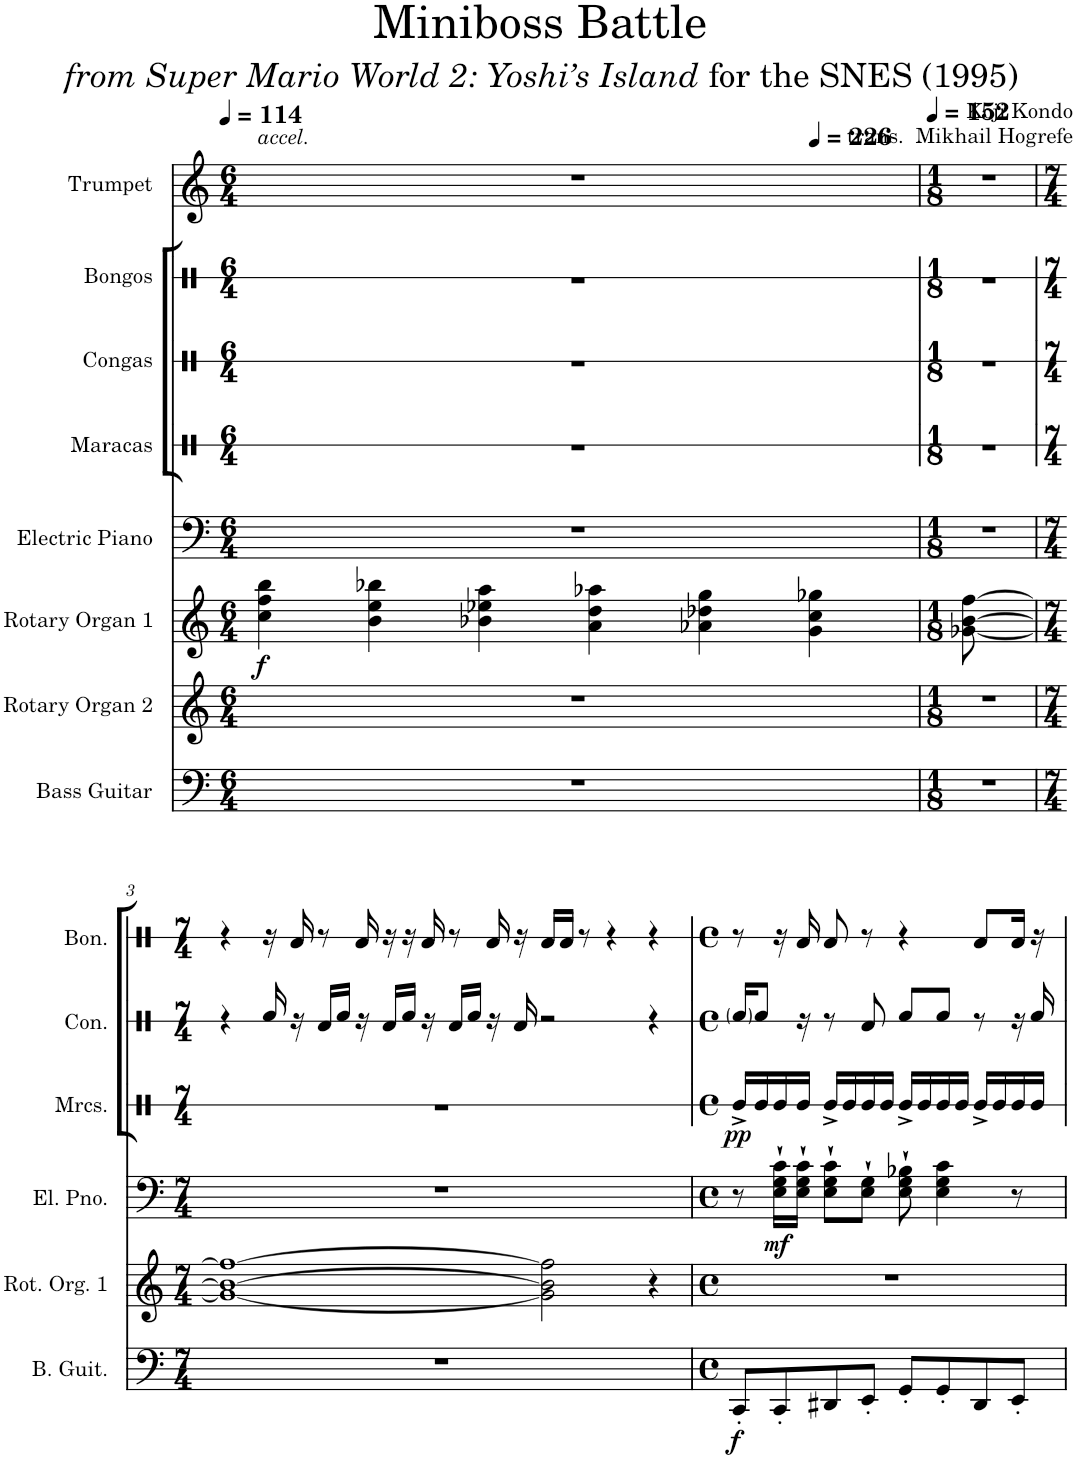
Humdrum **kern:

**kern	**dynam	**kern	**kern	**dynam	**kern	**dynam	**kern	**dynam	**kern	**kern	**kern
*part8	*part8	*part7	*part6	*part6	*part5	*part5	*part4	*part4	*part3	*part2	*part1
*staff8	*staff8	*staff7	*staff6	*staff6	*staff5	*staff5	*staff4	*staff4	*staff3	*staff2	*staff1
*I"Bass Guitar	*	*I"Rotary Organ 2	*I"Rotary Organ 1	*	*I"Electric Piano	*	*I"Maracas	*	*I"Congas	*I"Bongos	*I"Trumpet
*I'B. Guit.	*	*I'Rot. Org. 2	*I'Rot. Org. 1	*	*I'El. Pno.	*	*I'Mrcs.	*	*I'Con.	*I'Bon.	*I'Tpt.
*	*	*	*	*	*	*	*stria1	*	*stria1	*stria1	*
*clefF4	*	*clefG2	*clefG2	*	*clefF4	*	*clefX	*	*clefX	*clefX	*clefG2
*	*	*	*	*	*	*	*	*	*	*	*Trd1c2
*k[]	*	*k[]	*k[]	*	*k[]	*	*k[]	*	*k[]	*k[]	*k[]
*M6/4	*	*M6/4	*M6/4	*	*M6/4	*	*M6/4	*	*M6/4	*M6/4	*M6/4
*MM114	*	*MM114	*MM114	*	*MM114	*	*MM114	*	*MM114	*MM114	*MM114
=1	=1	=1	=1	=1	=1	=1	=1	=1	=1	=1	=1
!	!	!	!	!	!	!	!	!	!	!	!LO:TX:a:i:t=accel.
!	!	!	!	!LO:DY:b	!	!	!	!	!	!	!
*	*	*	*	*	*	*	*	*	*	*	*^
1.r	.	1.r	4cc\ 4ff\ 4bb\	f	1.r	.	1.r	.	1.r	1.r	1.r	1ryy
.	.	.	4b\ 4ee\ 4bb-X\	.	.	.	.	.	.	.	.	.
.	.	.	4b-X\ 4ee-X\ 4aa\	.	.	.	.	.	.	.	.	.
.	.	.	4a\ 4dd\ 4aa-X\	.	.	.	.	.	.	.	.	.
.	.	.	4a-X\ 4dd-X\ 4gg\	.	.	.	.	.	.	.	.	4ryy
*	*	*	*	*	*	*	*	*	*	*	*MM226	*
.	.	.	4g\ 4cc\ 4gg-X\	.	.	.	.	.	.	.	.	4ryy
*	*	*	*	*	*	*	*	*	*	*	*v	*v
=2	=2	=2	=2	=2	=2	=2	=2	=2	=2	=2	=2
*M1/8	*	*M1/8	*M1/8	*	*M1/8	*	*M1/8	*	*M1/8	*M1/8	*M1/8
*	*	*	*	*	*	*	*	*	*	*	*MM152
8r	.	8r	[8g-X\ [8b\ [8ff\	.	8r	.	8r	.	8r	8r	8r
!!LO:LB:g=z
=3	=3	=3	=3	=3	=3	=3	=3	=3	=3	=3	=3
*M7/4	*	*M7/4	*M7/4	*	*M7/4	*	*M7/4	*	*M7/4	*M7/4	*M7/4
1..r	.	1..r	1g-_ 1b_ 1ff_	.	1..r	.	1..r	.	4r	4r	1..r
.	.	.	.	.	.	.	.	.	16Rf/	16r	.
.	.	.	.	.	.	.	.	.	16r	16Rd/	.
.	.	.	.	.	.	.	.	.	16Rd/LL	8r	.
.	.	.	.	.	.	.	.	.	16Rf/JJ	.	.
.	.	.	.	.	.	.	.	.	16r	16Rd/	.
.	.	.	.	.	.	.	.	.	16Rd/LL	16r	.
.	.	.	.	.	.	.	.	.	16Rf/JJ	16r	.
.	.	.	.	.	.	.	.	.	16r	16Rd/	.
.	.	.	.	.	.	.	.	.	16Rd/LL	8r	.
.	.	.	.	.	.	.	.	.	16Rf/JJ	.	.
.	.	.	.	.	.	.	.	.	16r	16Rd/	.
.	.	.	.	.	.	.	.	.	16Rd/	16r	.
.	.	.	2g-\] 2b\] 2ff\]	.	.	.	.	.	2r	16Rd/LL	.
.	.	.	.	.	.	.	.	.	.	16Rd/JJ	.
.	.	.	.	.	.	.	.	.	.	8r	.
.	.	.	.	.	.	.	.	.	.	4r	.
.	.	.	4r	.	.	.	.	.	4r	4r	.
=4	=4	=4	=4	=4	=4	=4	=4	=4	=4	=4	=4
*M4/4	*	*M4/4	*M4/4	*	*M4/4	*	*M4/4	*	*M4/4	*M4/4	*M4/4
*met(c)	*	*met(c)	*met(c)	*	*met(c)	*	*met(c)	*	*met(c)	*met(c)	*met(c)
!	!LO:DY:b	!	!	!	!	!	!	!LO:DY:b	!	!	!
8CC'/L	f	1r	1r	.	8r	.	16Re^/LL	pp	16Rf/KL	8r	1r
.	.	.	.	.	.	.	16Re/	.	8Rf/J	.	.
!	!	!	!	!	!	!LO:DY:b	!	!	!	!	!
8CC'/	.	.	.	.	16E\` 16G\` 16c\`LL	mf	16Re/	.	.	16r	.
.	.	.	.	.	16E\` 16G\` 16c\`JJ	.	16Re/JJ	.	16r	16Rd/	.
8DD#X/	.	.	.	.	8E\` 8G\` 8c\`L	.	16Re^/LL	.	8r	8Rd/	.
.	.	.	.	.	.	.	16Re/	.	.	.	.
8EE'/J	.	.	.	.	8E\` 8G\`J	.	16Re/	.	8Rd/	8r	.
.	.	.	.	.	.	.	16Re/JJ	.	.	.	.
8GG'/L	.	.	.	.	8E\` 8G\` 8B-X\`	.	16Re^/LL	.	8Rf/L	4r	.
.	.	.	.	.	.	.	16Re/	.	.	.	.
8GG'/	.	.	.	.	4E\ 4G\ 4c\	.	16Re/	.	8Rf/J	.	.
.	.	.	.	.	.	.	16Re/JJ	.	.	.	.
8DD#/	.	.	.	.	.	.	16Re^/LL	.	8r	8Rd/L	.
.	.	.	.	.	.	.	16Re/	.	.	.	.
8EE'/J	.	.	.	.	8r	.	16Re/	.	16r	16Rd/Jk	.
.	.	.	.	.	.	.	16Re/JJ	.	16Rf/	16r	.
=	=	=	=	=	=	=	=	=	=	=	=
*-	*-	*-	*-	*-	*-	*-	*-	*-	*-	*-	*-
